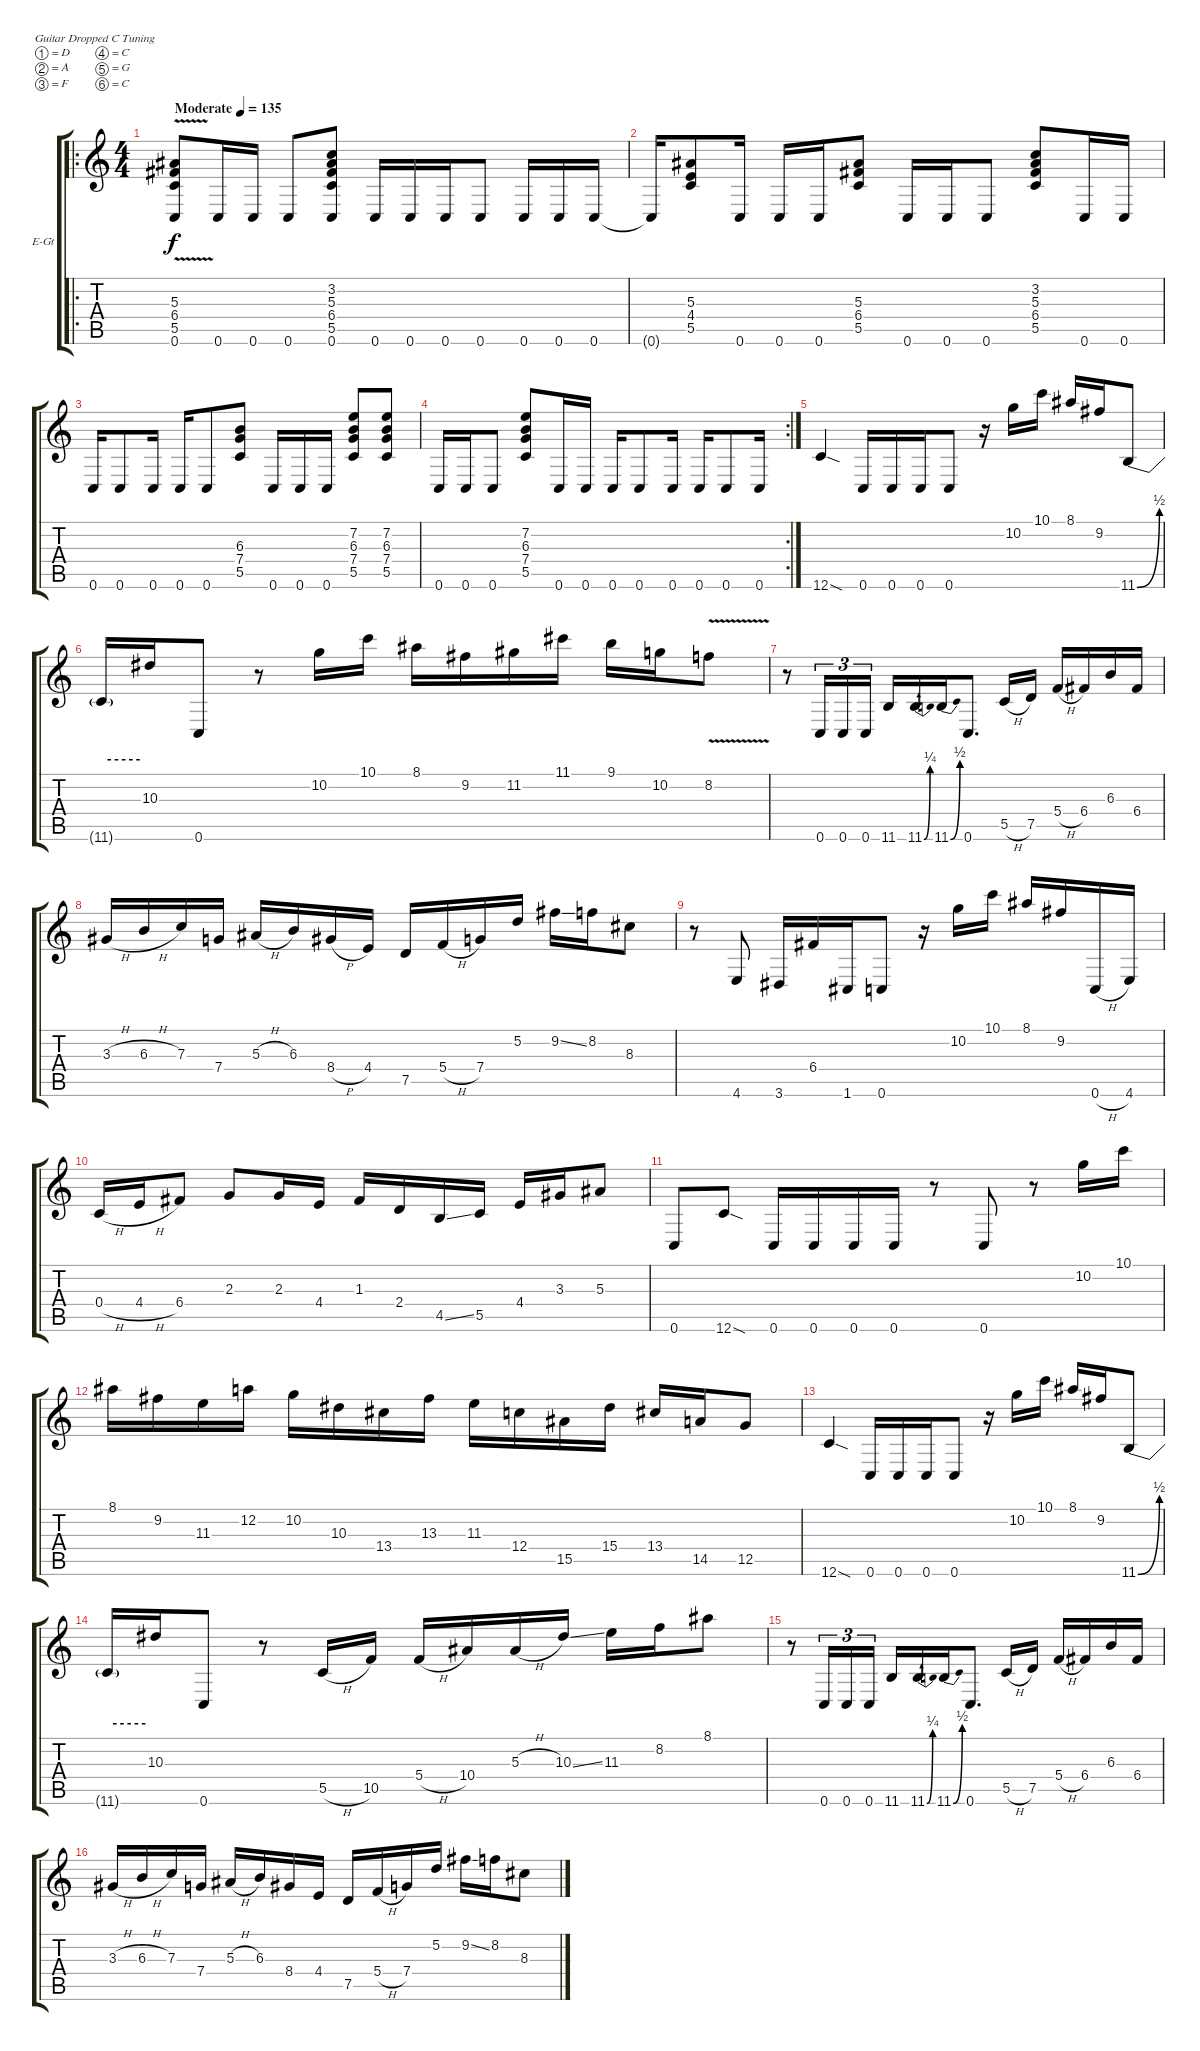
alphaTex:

\bracketExtendMode groupsimilarinstruments
\firstSystemTrackNameOrientation horizontal
\otherSystemsTrackNameOrientation horizontal
\track ("Track 1" "E-Gt") {instrument distortionguitar}
\staff {score tabs}
\tuning (D4 A3 F3 C3 G2 C2)
\ro
\ts (4 4)
\beaming (8 2 2 2 2)
\tempo (135 "Moderate")
\clef g2
\ks c
(5.3{v} 6.4 5.5 0.6).8{dy f instrument distortionguitar} 0.6.16 0.6.16 0.6.8 (3.2 5.3 6.4 5.5 0.6).8 0.6.16 0.6.16 0.6.16 0.6.8 0.6.16 0.6.16 0.6.16 |
0.6{t}.16 (5.3 4.4 5.5).8 0.6.16 0.6.16 0.6.16 (5.3 6.4 5.5).8 0.6.16 0.6.16 0.6.8 (3.2 5.3 6.4 5.5).8 0.6.16 0.6.16 |
0.6.16 0.6.8 0.6.16 0.6.16 0.6.8 (6.3 7.4 5.5).8 0.6.16 0.6.16 0.6.16 (7.2 6.3 7.4 5.5).8 (7.2 6.3 7.4 5.5).8 |
\rc 2
0.6.16 0.6.16 0.6.8 (7.2 6.3 7.4 5.5).8 0.6.16 0.6.16 0.6.16 0.6.8 0.6.16 0.6.16 0.6.8 0.6.16 |
12.6{sod}.4 0.6.16 0.6.16 0.6.16 0.6.8 r.16 10.2.16 10.1.16 8.1.16 9.2.16 11.6{be (bend 0 0 60 2)}.8 |
11.6{be (hold 0 2 60 2) t}.16 10.3.16 0.6.8 r.8 10.2.16 10.1.16 8.1.16 9.2.16 11.2.16 11.1.16 9.1.16 10.2.16 8.2{v}.8 |
r.8 0.6.16{tu (3 2)} 0.6.16{tu (3 2)} 0.6.16{tu (3 2)} 11.6.16 11.6{be (bend 0 0 60 1)}.16 11.6{be (bend 0 0 60 2)}.16 0.6.8{d} 5.5{h}.16 7.5.16 5.4{h}.16 6.4.16 6.3.16 6.4.16 |
3.3{h}.16 6.3{h}.16 7.3.16 7.4.16 5.3{h}.16 6.3.16 8.4{h}.16 4.4.16 7.5.16 5.4{h}.16 7.4.16 5.2.16 9.2{ss}.16 8.2.16 8.3.8 |
r.8 4.6.8 3.6.16 6.4.16 1.6.16 0.6.8 r.16 10.2.16 10.1.16 8.1.16 9.2.16 0.6{h}.16 4.6.16 |
0.4{h}.16 4.4{h}.16 6.4.8 2.3.8 2.3.16 4.4.16 1.3.16 2.4.16 4.5{ss}.16 5.5.16 4.4.16 3.3.16 5.3.8 |
0.6.8 12.6{sod}.8 0.6.16 0.6.16 0.6.16 0.6.16 r.8 0.6.8 r.8 10.2.16 10.1.16 |
8.1.16 9.2.16 11.3.16 12.2.16 10.2.16 10.3.16 13.4.16 13.3.16 11.3.16 12.4.16 15.5.16 15.4.16 13.4.16 14.5.16 12.5.8 |
12.6{sod}.4 0.6.16 0.6.16 0.6.16 0.6.8 r.16 10.2.16 10.1.16 8.1.16 9.2.16 11.6{be (bend 0 0 60 2)}.8 |
11.6{be (hold 0 2 60 2) t}.16 10.3.16 0.6.8 r.8 5.5{h}.16 10.5.16 5.4{h}.16 10.4.16 5.3{h}.16 10.3{ss}.16 11.3.16 8.2.16 8.1.8 |
r.8 0.6.16{tu (3 2)} 0.6.16{tu (3 2)} 0.6.16{tu (3 2)} 11.6.16 11.6{be (bend 0 0 60 1)}.16 11.6{be (bend 0 0 60 2)}.16 0.6.8{d} 5.5{h}.16 7.5.16 5.4{h}.16 6.4.16 6.3.16 6.4.16 |
3.3{h}.16 6.3{h}.16 7.3.16 7.4.16 5.3{h}.16 6.3.16 8.4.16 4.4.16 7.5.16 5.4{h}.16 7.4.16 5.2.16 9.2{ss}.16 8.2.16 8.3.8
